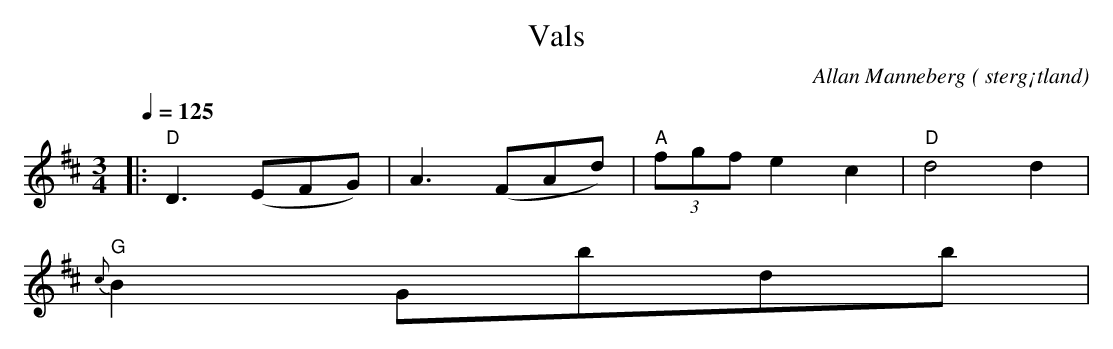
X:1
T:Vals
O: sterg¡tland
C:Allan Manneberg
Q:1/4=125
M: 3/4
L: 1/8
K: D
|: "D"D3(EFG) | A3(FAd) |"A" (3fgf e2 c2|"D" d4 d2|
"G" {c}B2 Gbdb|
:|
|: :|
